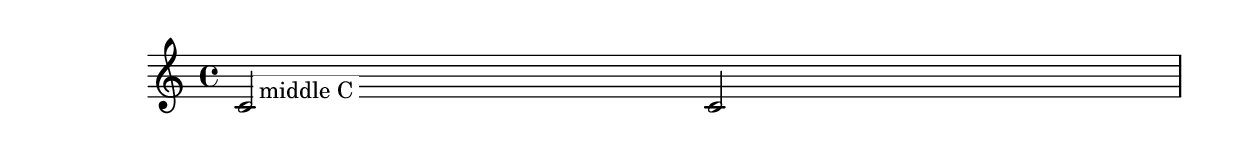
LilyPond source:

%% Do not edit this file; it is auto-generated from LSR http://lsr.dsi.unimi.it
%% This file is in the public domain.
\version "2.11.62"

\header {
  lsrtags = "editorial-annotations, text"

  texidoces = "
La instrucción @code{\\whiteout} intercala un rectángulo blanco
debajo de un elemento de marcado.  Este rectángulo blanco no tapa
a ningún otro objeto gráfico, puesto que las líneas del pentagrama
están en una capa inferior a la de la mayor parte de los otros
objetos.

"
  doctitlees = "Poner en blanco las líneas del pentagrama utilizando la instrucción \\whiteout"

  texidoc = "
The @code{\\whiteout} command underlays a markup with a white box. 
Since staff lines are in a lower layer than most other grobs, this
white box will not overlap any other grob. 

"
  doctitle = "Blanking staff lines using the \\whiteout command"
} % begin verbatim
\layout { ragged-right = ##f }
\relative c' {
  \override TextScript #'extra-offset = #'(2 . 4)
  c2-\markup { \whiteout \pad-markup #0.5 "middle C" } c
} 
